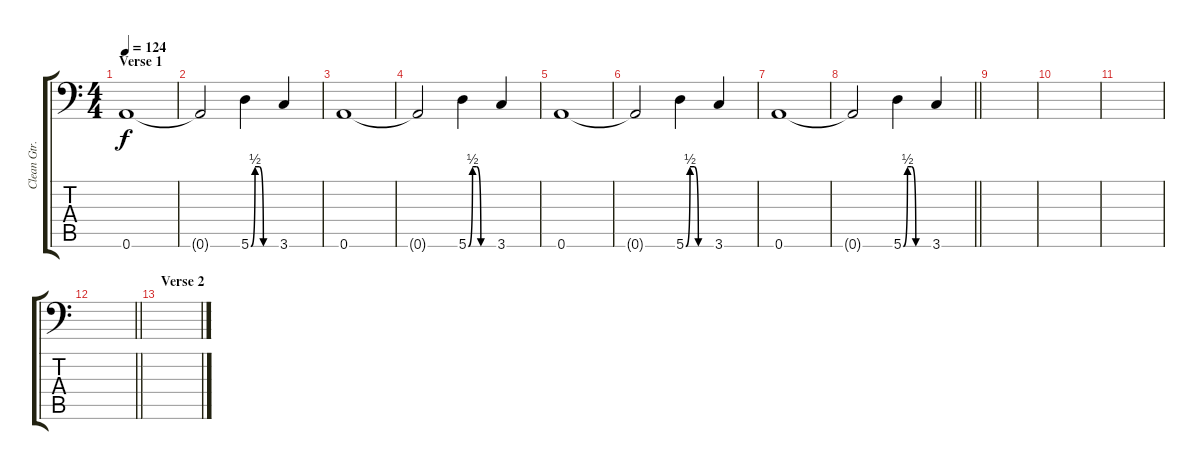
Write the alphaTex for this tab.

\track ("Clean Gtr. 2" "Clean Gtr.") {instrument electricguitarclean}
\staff {score tabs}
\tuning (B3 Gb3 D3 A2 E2 A1) {hide}
\ts (4 4)
\section ("" "Verse 1")
\tempo 124
\clef f4
\ks c
0.6.1{dy f} |
0.6{t}.2 5.6{be (custom 0 0 10 2 20 2 30 0 60 0)}.4 3.6.4 |
0.6.1 |
0.6{t}.2 5.6{be (custom 0 0 10 2 20 2 30 0 60 0)}.4 3.6.4 |
0.6.1 |
0.6{t}.2 5.6{be (custom 0 0 10 2 20 2 30 0 60 0)}.4 3.6.4 |
0.6.1 |
\barLineRight lightlight
0.6{t}.2 5.6{be (custom 0 0 10 2 20 2 30 0 60 0)}.4 3.6.4 |
|
|
|
\barLineRight lightlight
|
\section ("" "Verse 2")
